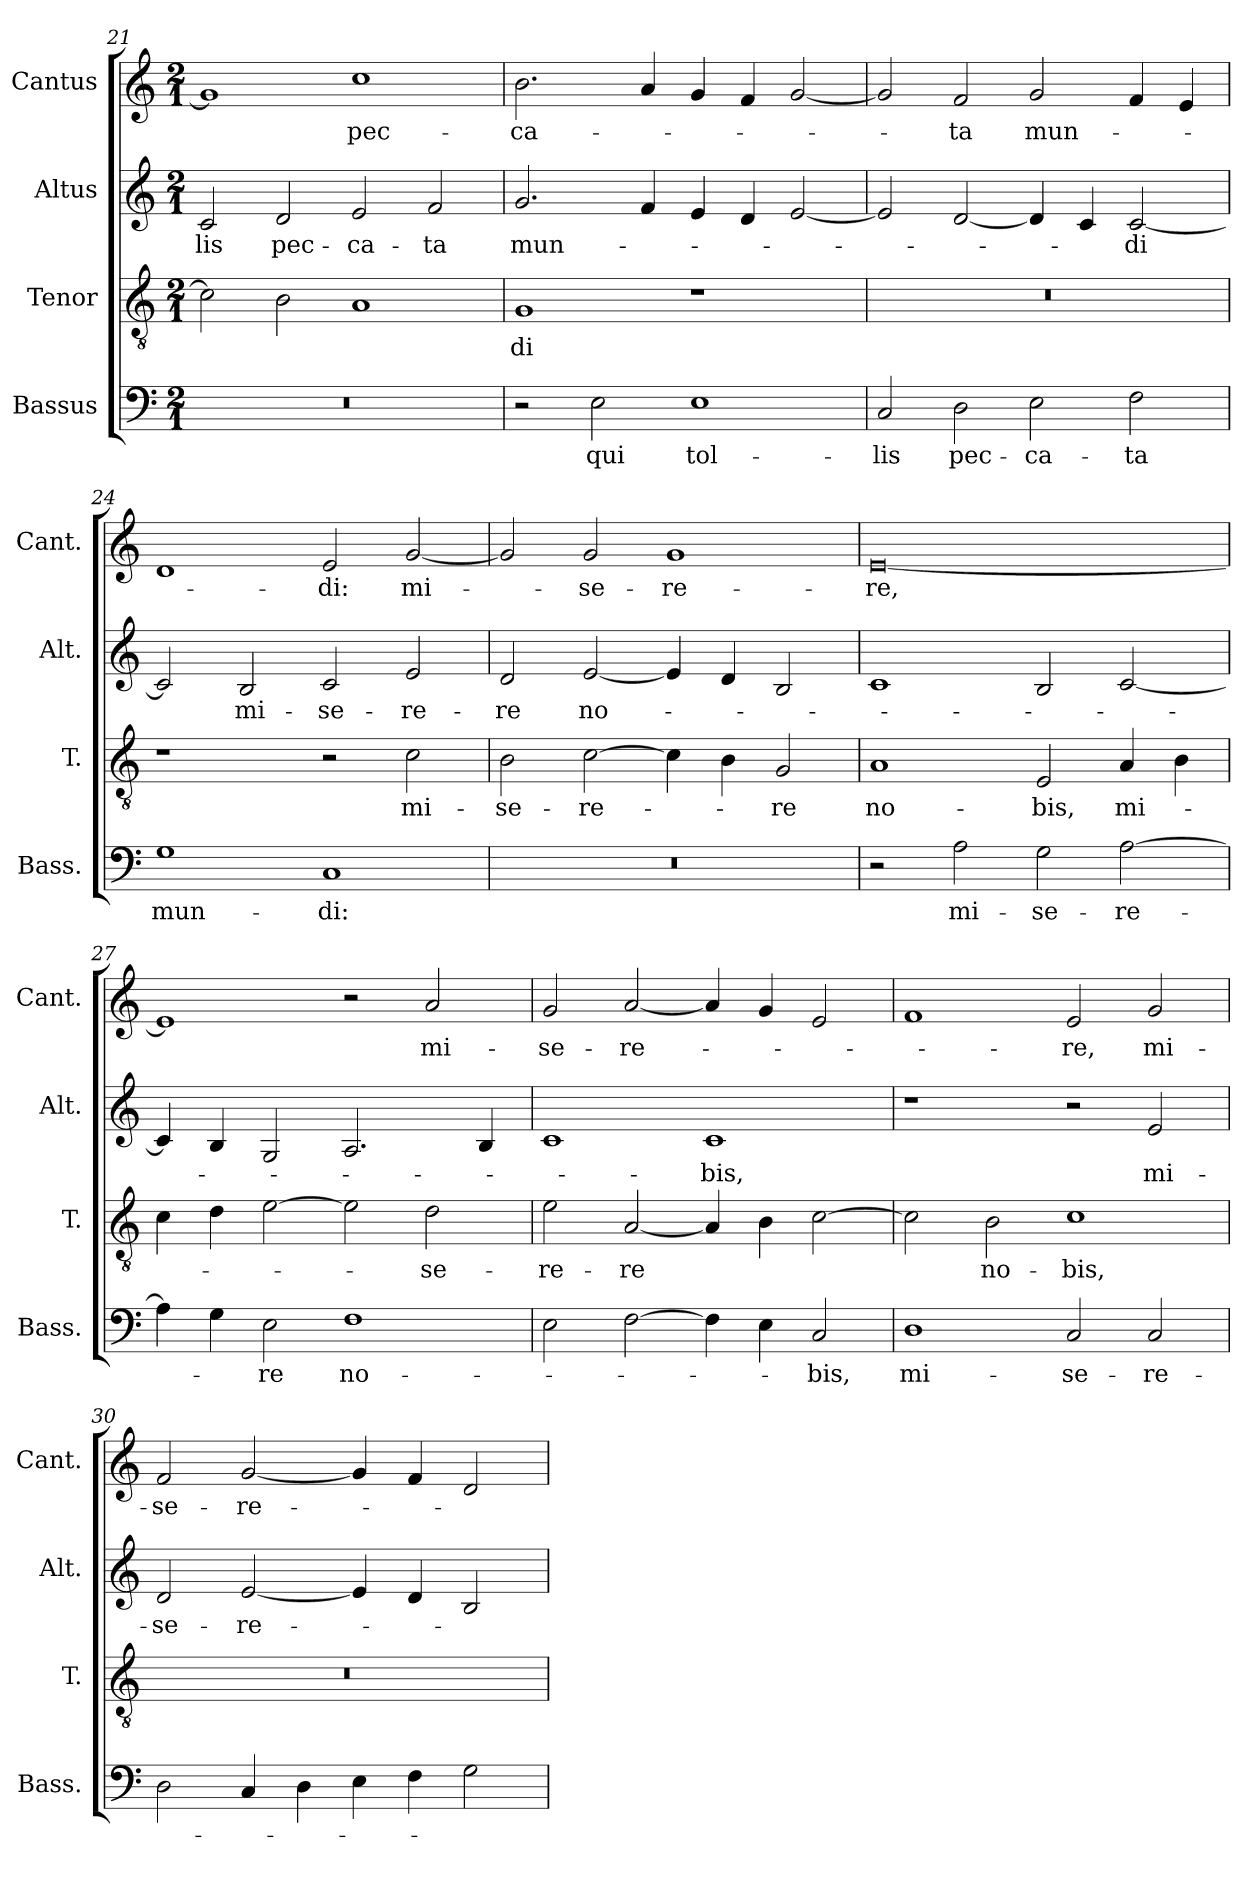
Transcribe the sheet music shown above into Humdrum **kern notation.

**kern	**text	**kern	**text	**kern	**text	**kern	**text
*part4	*part4	*part3	*part3	*part2	*part2	*part1	*part1
*staff4	*staff4	*staff3	*staff3	*staff2	*staff2	*staff1	*staff1
*I"Bassus	*	*I"Tenor	*	*I"Altus	*	*I"Cantus	*
*I'Bass.	*	*I'T.	*	*I'Alt.	*	*I'Cant.	*
*clefF4	*	*clefGv2	*	*clefG2	*	*clefG2	*
*	*	*ITrd7c12	*	*	*	*	*
*k[]	*	*k[]	*	*k[]	*	*k[]	*
*C:	*	*C:	*	*C:	*	*C:	*
*M2/1	*	*M2/1	*	*M2/1	*	*M2/1	*
=21	=21	=21	=21	=21	=21	=21	=21
0r	.	2C\]	.	2c/	-lis	1g/]	.
.	.	2BB\	.	2d/	pec-	.	.
.	.	1AA/	.	2e/	-ca-	1cc\	pec-
.	.	.	.	2f/	-ta	.	.
=22	=22	=22	=22	=22	=22	=22	=22
2r	.	1GG/	-di	2.g/	mun-	2.b\	-ca-
2E\	qui	.	.	.	.	.	.
.	.	.	.	4f/	.	4a/	.
1E\	tol-	1r	.	4e/	.	4g/	.
.	.	.	.	4d/	.	4f/	.
.	.	.	.	[2e/	.	[2g/	.
=23	=23	=23	=23	=23	=23	=23	=23
2C/	-lis	0r	.	2e/]	.	2g/]	.
2D\	pec-	.	.	[2d/	.	2f/	-ta
2E\	-ca-	.	.	4d/]	.	2g/	mun-
.	.	.	.	4c/	.	.	.
2F\	-ta	.	.	[2c/	-di	4f/	.
.	.	.	.	.	.	4e/	.
=24	=24	=24	=24	=24	=24	=24	=24
1G\	mun-	1r	.	2c/]	.	1d/	.
.	.	.	.	2B/	mi-	.	.
1C/	-di:	2r	.	2c/	-se-	2e/	-di:
.	.	2C\	mi-	2e/	-re-	[2g/	mi-
=25	=25	=25	=25	=25	=25	=25	=25
0r	.	2BB\	-se-	2d/	-re	2g/]	.
.	.	[2C\	-re-	[2e/	no-	2g/	-se-
.	.	4C\]	.	4e/]	.	1g/	-re-
.	.	4BB\	.	4d/	.	.	.
.	.	2GG/	-re	2B/	.	.	.
=26	=26	=26	=26	=26	=26	=26	=26
2r	.	1AA/	no-	1c/	.	[0e/	-re,
2A\	mi-	.	.	.	.	.	.
2G\	-se-	2EE/	-bis,	2B/	.	.	.
[2A\	-re-	4AA/	mi-	[2c/	.	.	.
.	.	4BB\	.	.	.	.	.
=27	=27	=27	=27	=27	=27	=27	=27
4A\]	.	4C\	.	4c/]	.	1e/]	.
4G\	.	4D\	.	4B/	.	.	.
2E\	-re	[2E\	.	2G/	.	.	.
1F\	no-	2E\]	.	2.A/	.	2r	.
.	.	2D\	-se-	.	.	2a/	mi-
.	.	.	.	4B/	.	.	.
=28	=28	=28	=28	=28	=28	=28	=28
2E\	.	2E\	-re-	1c/	.	2g/	-se-
[2F\	.	[2AA/	-re	.	.	[2a/	-re-
4F\]	.	4AA/]	.	1c/	-bis,	4a/]	.
4E\	.	4BB\	.	.	.	4g/	.
2C/	-bis,	[2C\	.	.	.	2e/	.
=29	=29	=29	=29	=29	=29	=29	=29
1D\	mi-	2C\]	.	1r	.	1f/	.
.	.	2BB\	no-	.	.	.	.
2C/	-se-	1C\	-bis,	2r	.	2e/	-re,
2C/	-re-	.	.	2e/	mi-	2g/	mi-
=30	=30	=30	=30	=30	=30	=30	=30
2D\	.	0r	.	2d/	-se-	2f/	-se-
4C/	.	.	.	[2e/	-re-	[2g/	-re-
4D\	.	.	.	.	.	.	.
4E\	.	.	.	4e/]	.	4g/]	.
4F\	.	.	.	4d/	.	4f/	.
2G\	.	.	.	2B/	.	2d/	.
=	=	=	=	=	=	=	=
*-	*-	*-	*-	*-	*-	*-	*-
